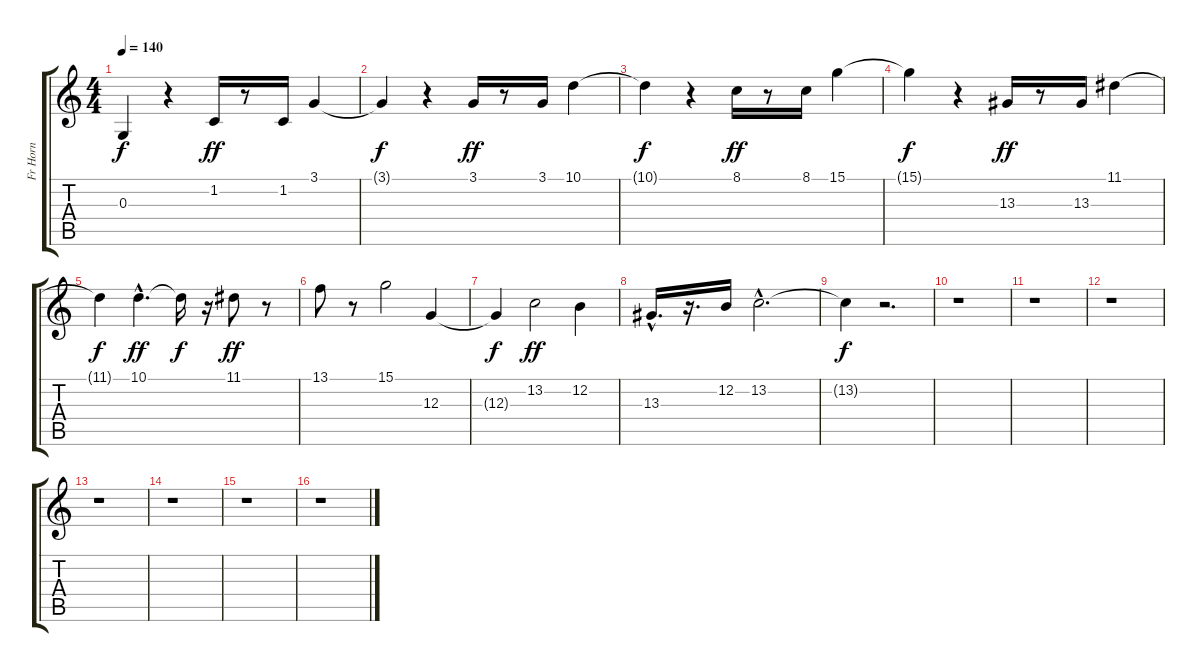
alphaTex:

\track ("Fr Horn" "Fr Horn") {instrument frenchhorn}
\staff {score tabs}
\tuning (E4 B3 G3 D3 A2 E2) {hide}
\ts (4 4)
\tempo 140
\clef g2
\ks c
0.3{t}.4{dy f} r.4 1.2.16{dy ff} r.8 1.2.16 3.1.4 |
3.1{t}.4{dy f} r.4 3.1.16{dy ff} r.8 3.1.16 10.1.4 |
10.1{t}.4{dy f} r.4 8.1.16{dy ff} r.8 8.1.16 15.1.4 |
15.1{t}.4{dy f} r.4 13.3.16{dy ff} r.8 13.3.16 11.1.4 |
11.1{t}.4{dy f} 10.1{hac}.4{d dy ff} 10.1{t}.16{dy f} r.16 11.1.8{dy ff} r.8 |
13.1.8 r.8 15.1.2 12.3.4 |
12.3{t}.4{dy f} 13.2.2{dy ff} 12.2.4 |
13.3{hac}.16{d} r.16{d} 12.2.16 13.2{hac}.2{d} |
13.2{t}.4{dy f} r.2{d} |
r.1 |
r.1 |
r.1 |
r.1 |
r.1 |
r.1 |
r.1
